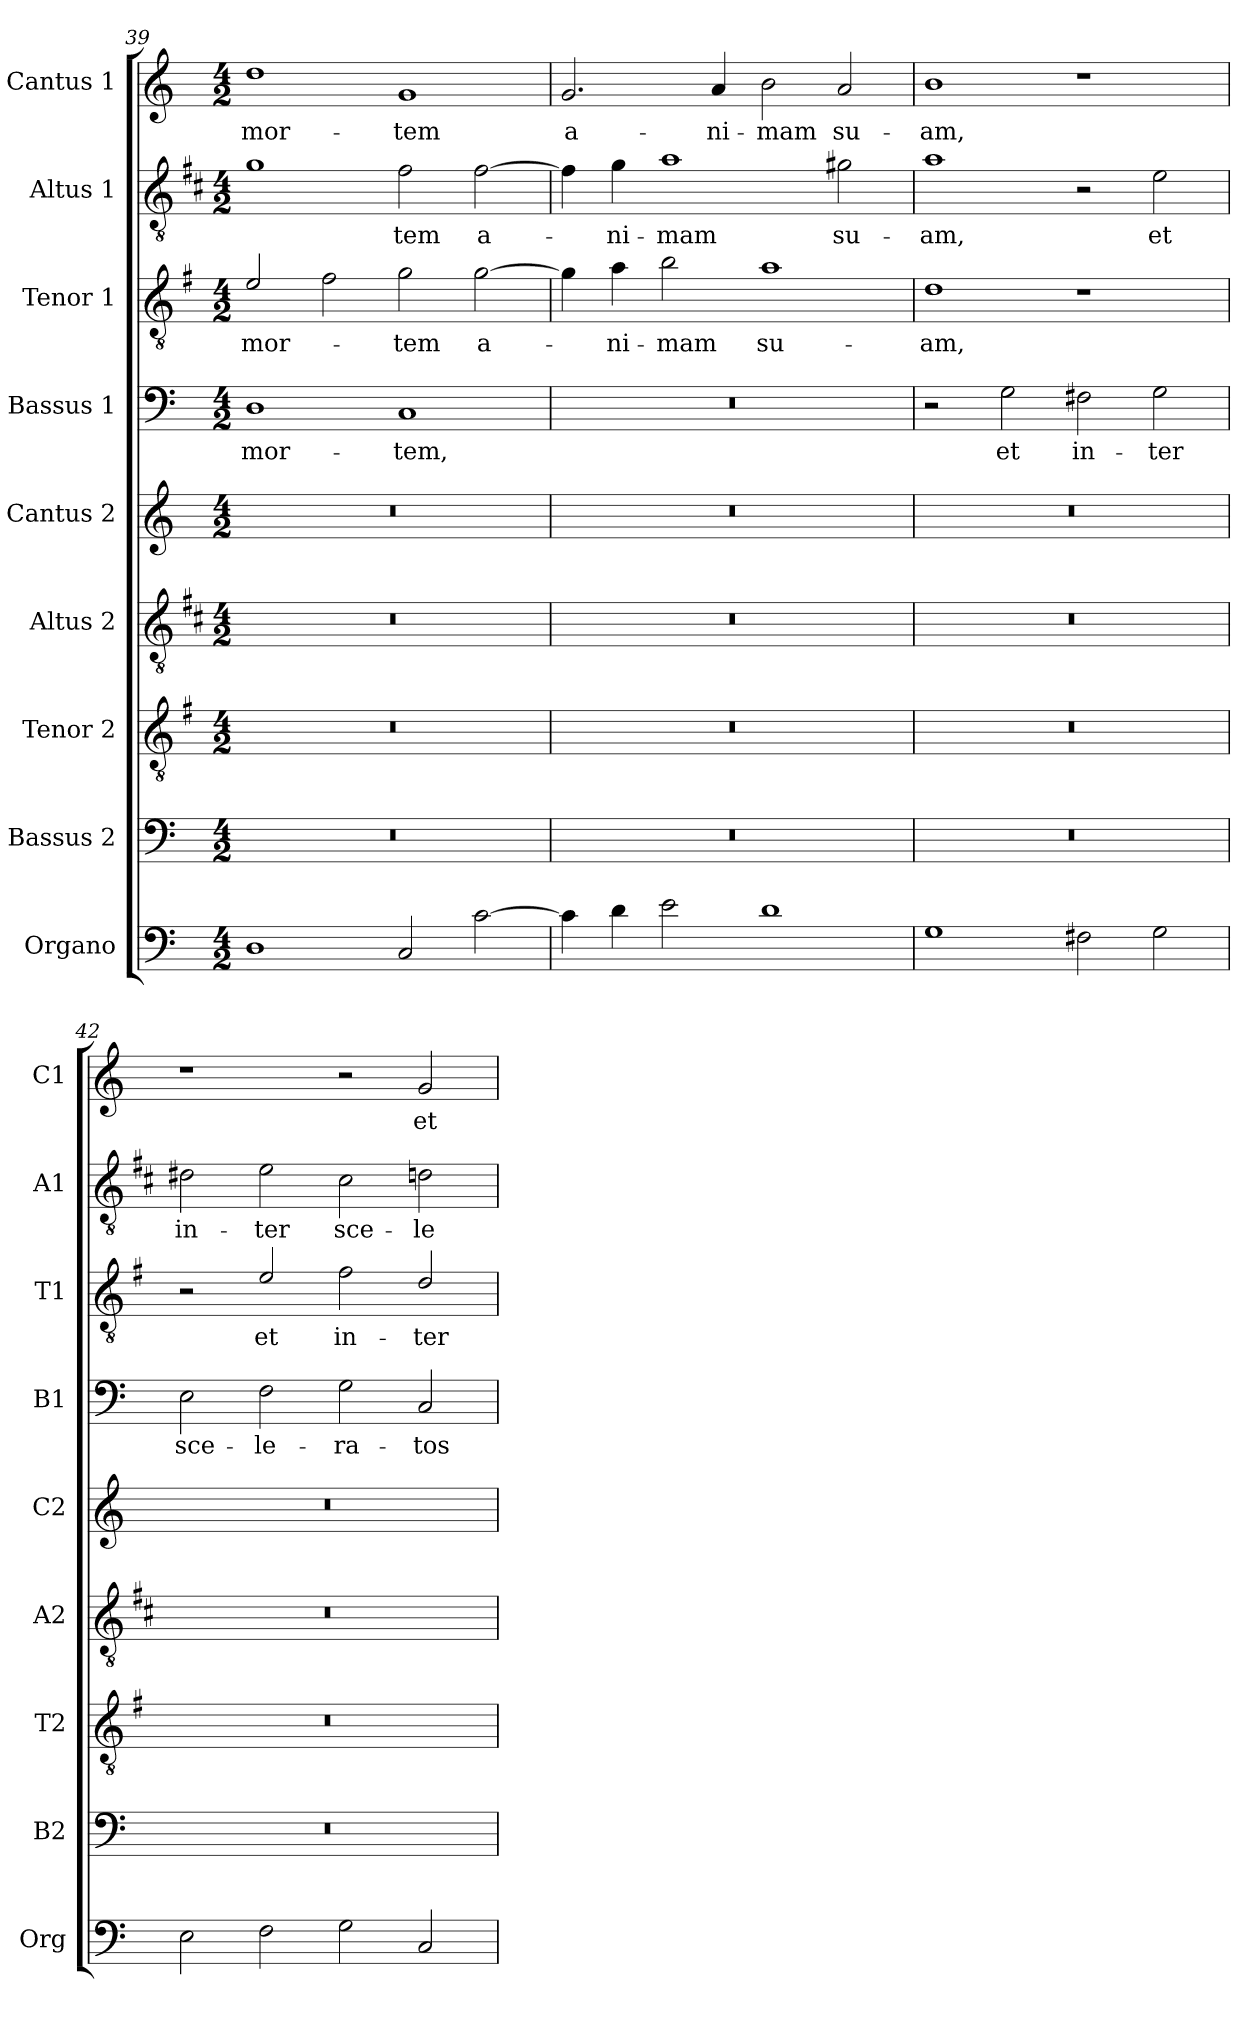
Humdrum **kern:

**kern	**kern	**kern	**kern	**kern	**kern	**text	**kern	**text	**kern	**text	**kern	**text
*part9	*part8	*part7	*part6	*part5	*part4	*part4	*part3	*part3	*part2	*part2	*part1	*part1
*staff9	*staff8	*staff7	*staff6	*staff5	*staff4	*staff4	*staff3	*staff3	*staff2	*staff2	*staff1	*staff1
*I"Organo	*I"Bassus 2	*I"Tenor 2	*I"Altus 2	*I"Cantus 2	*I"Bassus 1	*	*I"Tenor 1	*	*I"Altus 1	*	*I"Cantus 1	*
*I'Org	*I'B2	*I'T2	*I'A2	*I'C2	*I'B1	*	*I'T1	*	*I'A1	*	*I'C1	*
*clefF4	*clefF4	*clefGv2	*clefGv2	*clefG2	*clefF4	*	*clefGv2	*	*clefGv2	*	*clefG2	*
*	*	*ITrd4c7	*ITrd1c2	*	*	*	*ITrd4c7	*	*ITrd1c2	*	*	*
*k[]	*k[]	*k[]	*k[]	*k[]	*k[]	*	*k[]	*	*k[]	*	*k[]	*
*C:	*C:	*C:	*C:	*C:	*C:	*	*C:	*	*C:	*	*C:	*
*M4/2	*M4/2	*M4/2	*M4/2	*M4/2	*M4/2	*	*M4/2	*	*M4/2	*	*M4/2	*
=39	=39	=39	=39	=39	=39	=39	=39	=39	=39	=39	=39	=39
!	!	!	!	!	!	!LO:LY:b	!	!LO:LY:b	!	!	!	!LO:LY:b
1D	0r	0r	0r	0r	1D	mor-	2A/	mor-	1f	.	1dd	mor-
.	.	.	.	.	.	.	2B\	.	.	.	.	.
!	!	!	!	!	!	!LO:LY:b	!	!LO:LY:b	!	!LO:LY:b	!	!LO:LY:b
2C/	.	.	.	.	1C	-tem,	2c\	-tem	2e\	-tem	1g	-tem
!	!	!	!	!	!	!	!	!LO:LY:b	!	!LO:LY:b	!	!
[2c\	.	.	.	.	.	.	[2c\	a-	[2e\	a-	.	.
=40	=40	=40	=40	=40	=40	=40	=40	=40	=40	=40	=40	=40
!	!	!	!	!	!	!	!	!	!	!	!	!LO:LY:b
4c\]	0r	0r	0r	0r	0r	.	4c\]	.	4e\]	.	2.g/	a-
!	!	!	!	!	!	!	!	!LO:LY:b	!	!LO:LY:b	!	!
4d\	.	.	.	.	.	.	4d\	-ni-	4f\	-ni-	.	.
!	!	!	!	!	!	!	!	!LO:LY:b	!	!LO:LY:b	!	!
2e\	.	.	.	.	.	.	2e\	-mam	1g	-mam	.	.
!	!	!	!	!	!	!	!	!	!	!	!	!LO:LY:b
.	.	.	.	.	.	.	.	.	.	.	4a/	-ni-
!	!	!	!	!	!	!	!	!LO:LY:b	!	!	!	!LO:LY:b
1d	.	.	.	.	.	.	1d	su-	.	.	2b\	-mam
!	!	!	!	!	!	!	!	!	!	!LO:LY:b	!	!LO:LY:b
.	.	.	.	.	.	.	.	.	2f#X\	su-	2a/	su-
=41	=41	=41	=41	=41	=41	=41	=41	=41	=41	=41	=41	=41
!	!	!	!	!	!	!	!	!LO:LY:b	!	!LO:LY:b	!	!LO:LY:b
1G	0r	0r	0r	0r	2r	.	1G	-am,	1g	-am,	1b	-am,
!	!	!	!	!	!	!LO:LY:b	!	!	!	!	!	!
.	.	.	.	.	2G\	et	.	.	.	.	.	.
!	!	!	!	!	!	!LO:LY:b	!	!	!	!	!	!
2F#X\	.	.	.	.	2F#X\	in-	1r	.	2r	.	1r	.
!	!	!	!	!	!	!LO:LY:b	!	!	!	!LO:LY:b	!	!
2G\	.	.	.	.	2G\	-ter	.	.	2d\	et	.	.
=42	=42	=42	=42	=42	=42	=42	=42	=42	=42	=42	=42	=42
!	!	!	!	!	!	!LO:LY:b	!	!	!	!LO:LY:b	!	!
2E\	0r	0r	0r	0r	2E\	sce-	2r	.	2c#X\	in-	1r	.
!	!	!	!	!	!	!LO:LY:b	!	!LO:LY:b	!	!LO:LY:b	!	!
2F\	.	.	.	.	2F\	-le-	2A/	et	2d\	-ter	.	.
!	!	!	!	!	!	!LO:LY:b	!	!LO:LY:b	!	!LO:LY:b	!	!
2G\	.	.	.	.	2G\	-ra-	2B\	in-	2B\	sce-	2r	.
!	!	!	!	!	!	!LO:LY:b	!	!LO:LY:b	!	!LO:LY:b	!	!LO:LY:b
2C/	.	.	.	.	2C/	-tos	2G/	-ter	2cn\	-le-	2g/	et
=	=	=	=	=	=	=	=	=	=	=	=	=
*-	*-	*-	*-	*-	*-	*-	*-	*-	*-	*-	*-	*-
